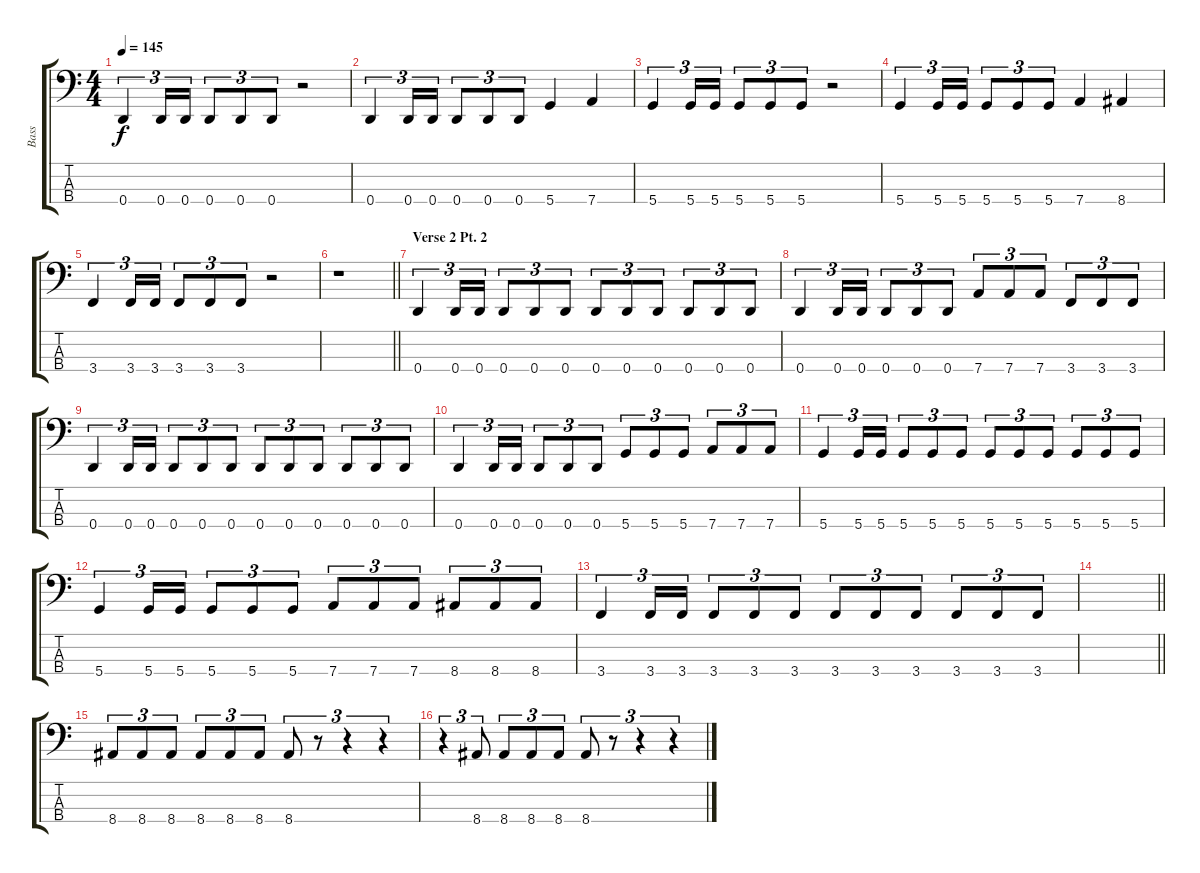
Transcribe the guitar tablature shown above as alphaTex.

\track ("Bass" "Bass") {instrument electricbasspick}
\staff {score tabs}
\tuning (G2 D2 A1 D1) {hide}
\ts (4 4)
\tempo 145
\clef f4
\ks c
0.4.4{tu (3 2) dy f} 0.4.16{tu (3 2)} 0.4.16{tu (3 2)} 0.4.8{tu (3 2)} 0.4.8{tu (3 2)} 0.4.8{tu (3 2)} r.2 |
0.4.4{tu (3 2)} 0.4.16{tu (3 2)} 0.4.16{tu (3 2)} 0.4.8{tu (3 2)} 0.4.8{tu (3 2)} 0.4.8{tu (3 2)} 5.4.4 7.4.4 |
5.4.4{tu (3 2)} 5.4.16{tu (3 2)} 5.4.16{tu (3 2)} 5.4.8{tu (3 2)} 5.4.8{tu (3 2)} 5.4.8{tu (3 2)} r.2 |
5.4.4{tu (3 2)} 5.4.16{tu (3 2)} 5.4.16{tu (3 2)} 5.4.8{tu (3 2)} 5.4.8{tu (3 2)} 5.4.8{tu (3 2)} 7.4.4 8.4.4 |
3.4.4{tu (3 2)} 3.4.16{tu (3 2)} 3.4.16{tu (3 2)} 3.4.8{tu (3 2)} 3.4.8{tu (3 2)} 3.4.8{tu (3 2)} r.2 |
\barLineRight lightlight
r.1 |
\section ("" "Verse 2 Pt. 2")
0.4.4{tu (3 2)} 0.4.16{tu (3 2)} 0.4.16{tu (3 2)} 0.4.8{tu (3 2)} 0.4.8{tu (3 2)} 0.4.8{tu (3 2)} 0.4.8{tu (3 2)} 0.4.8{tu (3 2)} 0.4.8{tu (3 2)} 0.4.8{tu (3 2)} 0.4.8{tu (3 2)} 0.4.8{tu (3 2)} |
0.4.4{tu (3 2)} 0.4.16{tu (3 2)} 0.4.16{tu (3 2)} 0.4.8{tu (3 2)} 0.4.8{tu (3 2)} 0.4.8{tu (3 2)} 7.4.8{tu (3 2)} 7.4.8{tu (3 2)} 7.4.8{tu (3 2)} 3.4.8{tu (3 2)} 3.4.8{tu (3 2)} 3.4.8{tu (3 2)} |
0.4.4{tu (3 2)} 0.4.16{tu (3 2)} 0.4.16{tu (3 2)} 0.4.8{tu (3 2)} 0.4.8{tu (3 2)} 0.4.8{tu (3 2)} 0.4.8{tu (3 2)} 0.4.8{tu (3 2)} 0.4.8{tu (3 2)} 0.4.8{tu (3 2)} 0.4.8{tu (3 2)} 0.4.8{tu (3 2)} |
0.4.4{tu (3 2)} 0.4.16{tu (3 2)} 0.4.16{tu (3 2)} 0.4.8{tu (3 2)} 0.4.8{tu (3 2)} 0.4.8{tu (3 2)} 5.4.8{tu (3 2)} 5.4.8{tu (3 2)} 5.4.8{tu (3 2)} 7.4.8{tu (3 2)} 7.4.8{tu (3 2)} 7.4.8{tu (3 2)} |
5.4.4{tu (3 2)} 5.4.16{tu (3 2)} 5.4.16{tu (3 2)} 5.4.8{tu (3 2)} 5.4.8{tu (3 2)} 5.4.8{tu (3 2)} 5.4.8{tu (3 2)} 5.4.8{tu (3 2)} 5.4.8{tu (3 2)} 5.4.8{tu (3 2)} 5.4.8{tu (3 2)} 5.4.8{tu (3 2)} |
5.4.4{tu (3 2)} 5.4.16{tu (3 2)} 5.4.16{tu (3 2)} 5.4.8{tu (3 2)} 5.4.8{tu (3 2)} 5.4.8{tu (3 2)} 7.4.8{tu (3 2)} 7.4.8{tu (3 2)} 7.4.8{tu (3 2)} 8.4.8{tu (3 2)} 8.4.8{tu (3 2)} 8.4.8{tu (3 2)} |
3.4.4{tu (3 2)} 3.4.16{tu (3 2)} 3.4.16{tu (3 2)} 3.4.8{tu (3 2)} 3.4.8{tu (3 2)} 3.4.8{tu (3 2)} 3.4.8{tu (3 2)} 3.4.8{tu (3 2)} 3.4.8{tu (3 2)} 3.4.8{tu (3 2)} 3.4.8{tu (3 2)} 3.4.8{tu (3 2)} |
\barLineRight lightlight
|
8.4.8{tu (3 2)} 8.4.8{tu (3 2)} 8.4.8{tu (3 2)} 8.4.8{tu (3 2)} 8.4.8{tu (3 2)} 8.4.8{tu (3 2)} 8.4.8{tu (3 2)} r.8{tu (3 2)} r.4{tu (3 2)} r.4{tu (3 2)} |
r.4{tu (3 2)} 8.4.8{tu (3 2)} 8.4.8{tu (3 2)} 8.4.8{tu (3 2)} 8.4.8{tu (3 2)} 8.4.8{tu (3 2)} r.8{tu (3 2)} r.4{tu (3 2)} r.4{tu (3 2)}
